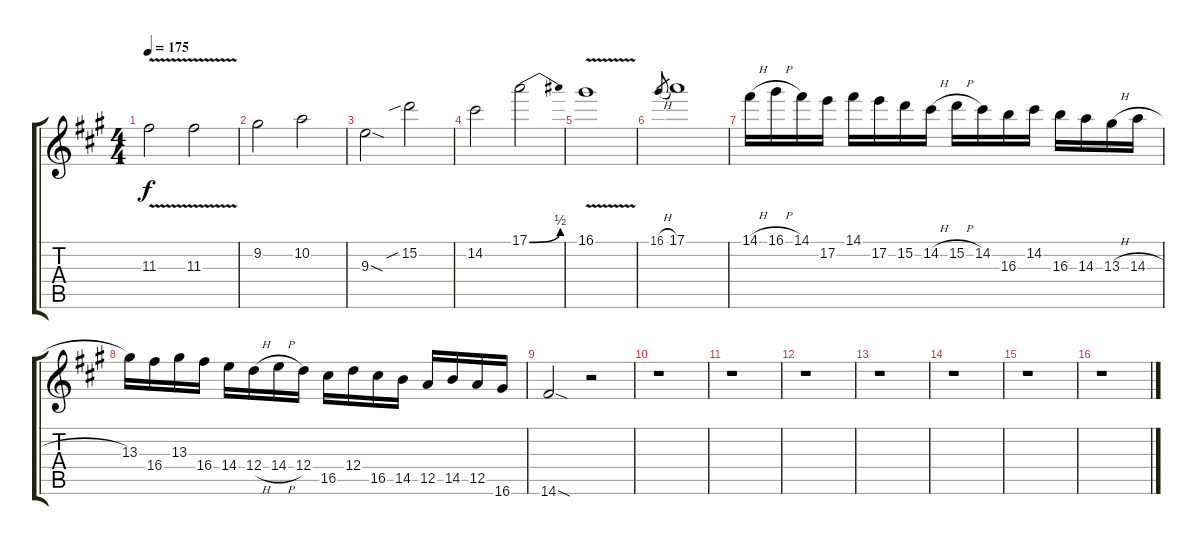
\track "" {instrument distortionguitar}
\staff {score tabs}
\tuning (E4 B3 G3 D3 A2 E2) {hide}
\ts (4 4)
\tempo 175
\clef g2
\ks a
11.3{v}.2{dy f} 11.3{v}.2 |
9.2.2 10.2.2 |
9.3{sod}.2 15.2{sib}.2 |
14.2.2 17.1{be (bend 0 0 60 2)}.2 |
16.1{v}.1 |
16.1{h}.8{gr} 17.1.1 |
14.1{h}.16 16.1{h}.16 14.1.16 17.2.16 14.1.16 17.2.16 15.2.16 14.2{h}.16 15.2{h}.16 14.2.16 16.3.16 14.2.16 16.3.16 14.3.16 13.3{h}.16 14.3{h}.16 |
13.3.16 16.4.16 13.3.16 16.4.16 14.4.16 12.4{h}.16 14.4{h}.16 12.4.16 16.5.16 12.4.16 16.5.16 14.5.16 12.5.16 14.5.16 12.5.16 16.6.16 |
14.6{sod}.2 r.2 |
r.1 |
r.1 |
r.1 |
r.1 |
r.1 |
r.1 |
r.1
